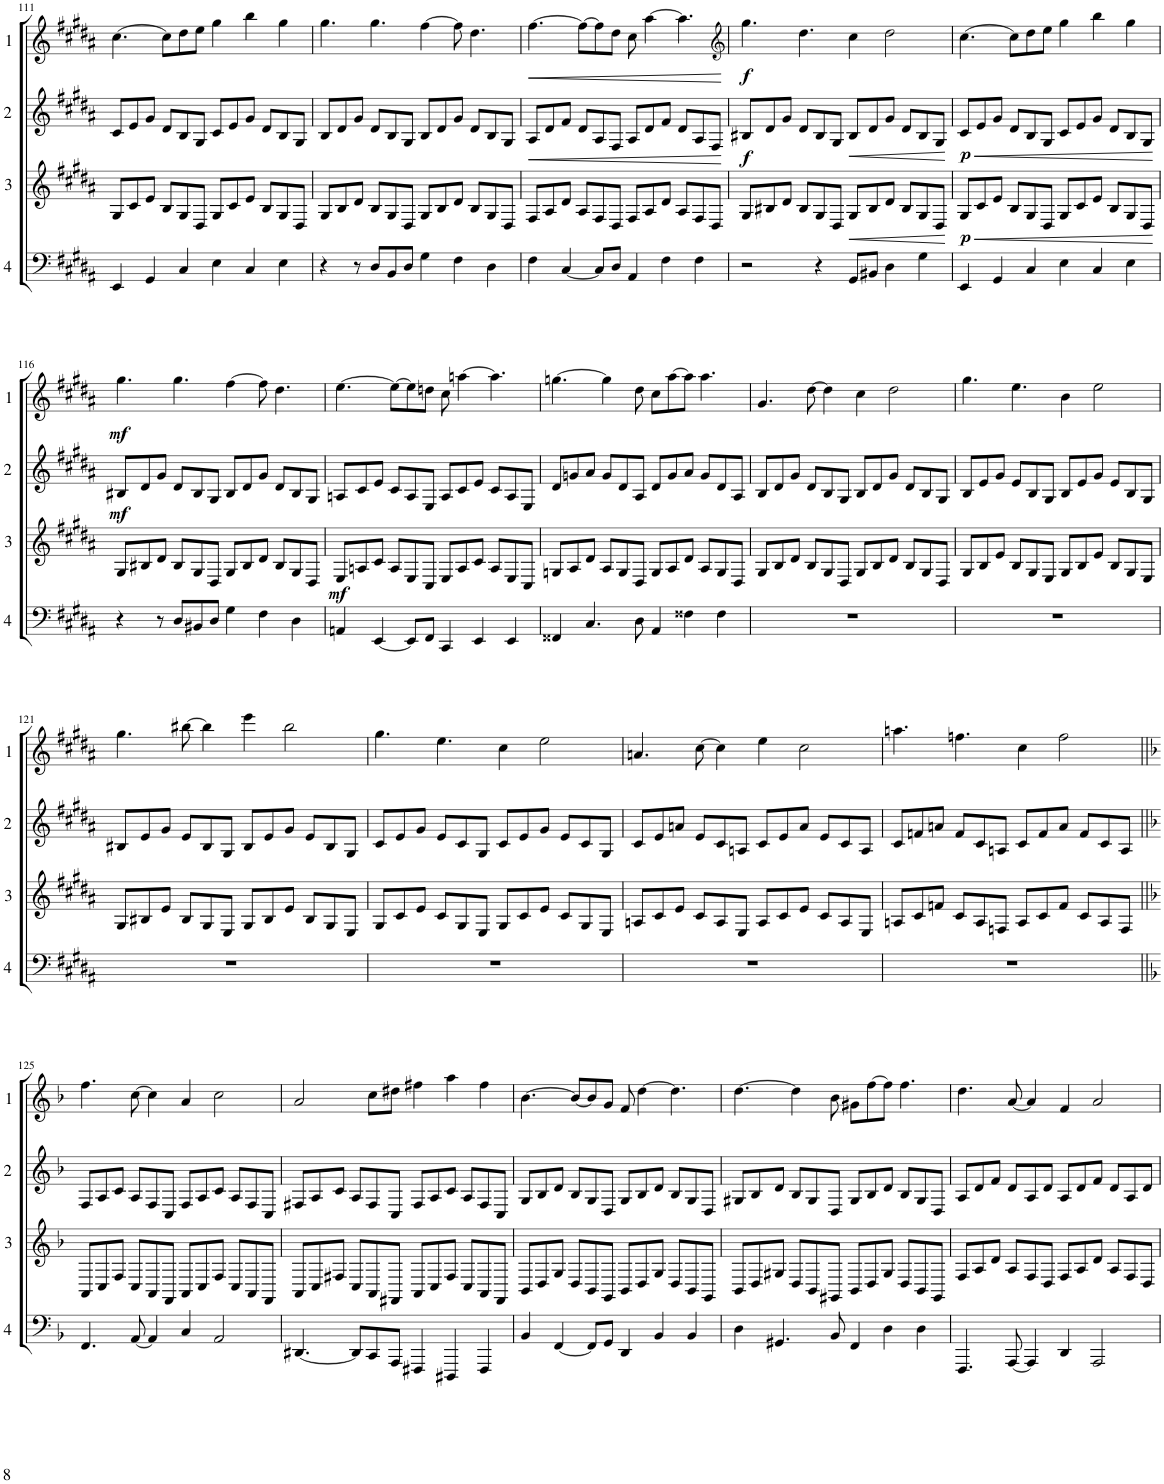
**kern	**kern	**dynam	**kern	**dynam	**kern	**dynam
*part4	*part3	*part3	*part2	*part2	*part1	*part1
*staff4	*staff3	*staff3	*staff2	*staff2	*staff1	*staff1
*I"Synth 4	*I"Synth 3	*	*I"Synth 2	*	*I"Synth 1	*
!!LO:PB:g=z
*clefF4	*clefG2	*	*clefG2	*	*clefG2	*
*k[f#c#g#d#a#]	*k[f#c#g#d#a#]	*	*k[f#c#g#d#a#]	*	*k[f#c#g#d#a#]	*
*M12/8	*M12/8	*	*M12/8	*	*M12/8	*
=111	=111	=111	=111	=111	=111	=111
4EE/	8G#/L	.	8c#/L	.	[4.cc#\	.
.	8c#/	.	8e/	.	.	.
4GG#/	8e/J	.	8g#/J	.	.	.
.	8B/L	.	8d#/L	.	8cc#\L]	.
4C#/	8G#/	.	8B/	.	8dd#\	.
.	8D#/J	.	8G#/J	.	8ee\J	.
4E\	8G#/L	.	8c#/L	.	4gg#\	.
.	8c#/	.	8e/	.	.	.
4C#/	8e/J	.	8g#/J	.	4bb\	.
.	8B/L	.	8d#/L	.	.	.
4E\	8G#/	.	8B/	.	4gg#\	.
.	8D#/J	.	8G#/J	.	.	.
=112	=112	=112	=112	=112	=112	=112
4r	8G#/L	.	8B/L	.	4.gg#\	.
.	8B/	.	8d#/	.	.	.
8r	8d#/J	.	8g#/J	.	.	.
8D#/L	8B/L	.	8d#/L	.	4.gg#\	.
8BB/	8G#/	.	8B/	.	.	.
8D#/J	8D#/J	.	8G#/J	.	.	.
4G#\	8G#/L	.	8B/L	.	[4ff#\	.
.	8B/	.	8d#/	.	.	.
4F#\	8d#/J	.	8g#/J	.	8ff#\]	.
.	8B/L	.	8d#/L	.	4.dd#\	.
4D#\	8G#/	.	8B/	.	.	.
.	8D#/J	.	8G#/J	.	.	.
=113	=113	=113	=113	=113	=113	=113
!	!	!	!	!LO:HP:b	!	!LO:HP:b
4F#\	8F#/L	.	8A#/L	<	[4.ff#\	<
.	8A#/	.	8d#/	.	.	.
[4C#/	8d#/J	.	8f#/J	.	.	.
.	8A#/L	.	8d#/L	.	8ff#\L_	.
8C#/L]	8F#/	.	8A#/	.	8ff#\]	.
8D#/J	8D#/J	.	8F#/J	.	8dd#\J	.
4AA#/	8F#/L	.	8A#/L	.	8cc#\	.
.	8A#/	.	8d#/	.	[4aa#\	.
4F#\	8d#/J	.	8f#/J	.	.	.
.	8A#/L	.	8d#/L	.	4.aa#\]	.
4F#\	8F#/	.	8A#/	.	.	.
.	8D#/J	.	8F#/J	.	.	.
.	.	.	.	[	.	[
=114	=114	=114	=114	=114	=114	=114
*	*	*	*	*	*clefG2	*
!	!	!	!	!LO:DY:b	!	!LO:DY:b
2r	8G#/L	.	8B#X/L	f	4.gg#\	f
.	8B#X/	.	8d#/	.	.	.
.	8d#/J	.	8g#/J	.	.	.
.	8B#/L	.	8d#/L	.	4.dd#\	.
4r	8G#/	.	8B#/	.	.	.
.	8D#/J	.	8G#/J	.	.	.
!	!	!LO:HP:b	!	!LO:HP:b	!	!
8GG#/L	8G#/L	<	8B#/L	<	4cc#\	.
8BB#X/J	8B#/	.	8d#/	.	.	.
4D#\	8d#/J	.	8g#/J	.	2dd#\	.
.	8B#/L	.	8d#/L	.	.	.
4G#\	8G#/	.	8B#/	.	.	.
.	8D#/J	.	8G#/J	.	.	.
.	.	[	.	[	.	.
=115	=115	=115	=115	=115	=115	=115
!	!	!LO:HP:b	!	!LO:HP:b	!	!
!	!	!LO:DY:n=1:b	!	!LO:DY:n=1:b	!	!
4EE/	8G#/L	< p	8c#/L	< p	[4.cc#\	.
.	8c#/	.	8e/	.	.	.
4GG#/	8e/J	.	8g#/J	.	.	.
.	8B/L	.	8d#/L	.	8cc#\L]	.
4C#/	8G#/	.	8B/	.	8dd#\	.
.	8D#/J	.	8G#/J	.	8ee\J	.
4E\	8G#/L	.	8c#/L	.	4gg#\	.
.	8c#/	.	8e/	.	.	.
4C#/	8e/J	.	8g#/J	.	4bb\	.
.	8B/L	.	8d#/L	.	.	.
4E\	8G#/	.	8B/	.	4gg#\	.
.	8D#/J	.	8G#/J	.	.	.
.	.	[	.	[	.	.
!!LO:LB:g=z
=116	=116	=116	=116	=116	=116	=116
!	!	!	!	!LO:DY:b	!	!LO:DY:b
4r	8G#/L	.	8B#X/L	mf	4.gg#\	mf
.	8B#X/	.	8d#/	.	.	.
8r	8d#/J	.	8g#/J	.	.	.
8D#/L	8B#/L	.	8d#/L	.	4.gg#\	.
8BB#X/	8G#/	.	8B#/	.	.	.
8D#/J	8D#/J	.	8G#/J	.	.	.
4G#\	8G#/L	.	8B#/L	.	[4ff#\	.
.	8B#/	.	8d#/	.	.	.
4F#\	8d#/J	.	8g#/J	.	8ff#\]	.
.	8B#/L	.	8d#/L	.	4.dd#\	.
4D#\	8G#/	.	8B#/	.	.	.
.	8D#/J	.	8G#/J	.	.	.
=117	=117	=117	=117	=117	=117	=117
!	!	!LO:DY:b	!	!	!	!
4AAn/	8E/L	mf	8An/L	.	[4.ee\	.
.	8An/	.	8c#/	.	.	.
[4EE/	8c#/J	.	8e/J	.	.	.
.	8A/L	.	8c#/L	.	8ee\L_	.
8EE/L]	8E/	.	8A/	.	8ee\]	.
8FF#/J	8C#/J	.	8E/J	.	8ddn\J	.
4CC#/	8E/L	.	8A/L	.	8cc#\	.
.	8A/	.	8c#/	.	[4aan\	.
4EE/	8c#/J	.	8e/J	.	.	.
.	8A/L	.	8c#/L	.	4.aa\]	.
4EE/	8E/	.	8A/	.	.	.
.	8C#/J	.	8E/J	.	.	.
=118	=118	=118	=118	=118	=118	=118
4FF##X/	8Gn/L	.	8d#/L	.	[4.ggn\	.
.	8A#/	.	8gn/	.	.	.
4.C#/	8d#/J	.	8a#/J	.	.	.
.	8A#/L	.	8g/L	.	4gg\]	.
.	8G/	.	8d#/	.	.	.
8D#\	8D#/J	.	8A#/J	.	8dd#\	.
4AA#/	8G/L	.	8d#/L	.	8cc#\L	.
.	8A#/	.	8g/	.	[8aa#\	.
4F##X\	8d#/J	.	8a#/J	.	8aa#\J]	.
.	8A#/L	.	8g/L	.	4.aa#\	.
4F##\	8G/	.	8d#/	.	.	.
.	8D#/J	.	8A#/J	.	.	.
=119	=119	=119	=119	=119	=119	=119
1.r	8G#/L	.	8B/L	.	4.g#/	.
.	8B/	.	8d#/	.	.	.
.	8d#/J	.	8g#/J	.	.	.
.	8B/L	.	8d#/L	.	[8dd#\	.
.	8G#/	.	8B/	.	4dd#\]	.
.	8D#/J	.	8G#/J	.	.	.
.	8G#/L	.	8B/L	.	4cc#\	.
.	8B/	.	8d#/	.	.	.
.	8d#/J	.	8g#/J	.	2dd#\	.
.	8B/L	.	8d#/L	.	.	.
.	8G#/	.	8B/	.	.	.
.	8D#/J	.	8G#/J	.	.	.
=120	=120	=120	=120	=120	=120	=120
1.r	8G#/L	.	8B/L	.	4.gg#\	.
.	8B/	.	8e/	.	.	.
.	8e/J	.	8g#/J	.	.	.
.	8B/L	.	8e/L	.	4.ee\	.
.	8G#/	.	8B/	.	.	.
.	8E/J	.	8G#/J	.	.	.
.	8G#/L	.	8B/L	.	4b\	.
.	8B/	.	8e/	.	.	.
.	8e/J	.	8g#/J	.	2ee\	.
.	8B/L	.	8e/L	.	.	.
.	8G#/	.	8B/	.	.	.
.	8E/J	.	8G#/J	.	.	.
!!LO:LB:g=z
=121	=121	=121	=121	=121	=121	=121
1.r	8G#/L	.	8B#X/L	.	4.gg#\	.
.	8B#X/	.	8e/	.	.	.
.	8e/J	.	8g#/J	.	.	.
.	8B#/L	.	8e/L	.	[8bb#X\	.
.	8G#/	.	8B#/	.	4bb#\]	.
.	8E/J	.	8G#/J	.	.	.
.	8G#/L	.	8B#/L	.	4eee\	.
.	8B#/	.	8e/	.	.	.
.	8e/J	.	8g#/J	.	2bb#\	.
.	8B#/L	.	8e/L	.	.	.
.	8G#/	.	8B#/	.	.	.
.	8E/J	.	8G#/J	.	.	.
=122	=122	=122	=122	=122	=122	=122
1.r	8G#/L	.	8c#/L	.	4.gg#\	.
.	8c#/	.	8e/	.	.	.
.	8e/J	.	8g#/J	.	.	.
.	8c#/L	.	8e/L	.	4.ee\	.
.	8G#/	.	8c#/	.	.	.
.	8E/J	.	8G#/J	.	.	.
.	8G#/L	.	8c#/L	.	4cc#\	.
.	8c#/	.	8e/	.	.	.
.	8e/J	.	8g#/J	.	2ee\	.
.	8c#/L	.	8e/L	.	.	.
.	8G#/	.	8c#/	.	.	.
.	8E/J	.	8G#/J	.	.	.
=123	=123	=123	=123	=123	=123	=123
1.r	8An/L	.	8c#/L	.	4.an/	.
.	8c#/	.	8e/	.	.	.
.	8e/J	.	8an/J	.	.	.
.	8c#/L	.	8e/L	.	[8cc#\	.
.	8A/	.	8c#/	.	4cc#\]	.
.	8E/J	.	8An/J	.	.	.
.	8A/L	.	8c#/L	.	4ee\	.
.	8c#/	.	8e/	.	.	.
.	8e/J	.	8a/J	.	2cc#\	.
.	8c#/L	.	8e/L	.	.	.
.	8A/	.	8c#/	.	.	.
.	8E/J	.	8A/J	.	.	.
=124	=124	=124	=124	=124	=124	=124
1.r	8An/L	.	8c#/L	.	4.aan\	.
.	8c#/	.	8fn/	.	.	.
.	8fn/J	.	8an/J	.	.	.
.	8c#/L	.	8f/L	.	4.ffn\	.
.	8A/	.	8c#/	.	.	.
.	8Fn/J	.	8An/J	.	.	.
.	8A/L	.	8c#/L	.	4cc#\	.
.	8c#/	.	8f/	.	.	.
.	8f/J	.	8a/J	.	2ff\	.
.	8c#/L	.	8f/L	.	.	.
.	8A/	.	8c#/	.	.	.
.	8F/J	.	8A/J	.	.	.
!!LO:LB:g=z
=125||	=125||	=125||	=125||	=125||	=125||	=125||
*k[b-]	*k[b-]	*	*k[b-]	*	*k[b-]	*
4.FF/	8AA/L	.	8F/L	.	4.ff\	.
.	8C/	.	8A/	.	.	.
.	8F/J	.	8c/J	.	.	.
[8AA/	8C/L	.	8A/L	.	[8cc\	.
4AA/]	8AA/	.	8F/	.	4cc\]	.
.	8FF/J	.	8C/J	.	.	.
4C/	8AA/L	.	8F/L	.	4a/	.
.	8C/	.	8A/	.	.	.
2AA/	8F/J	.	8c/J	.	2cc\	.
.	8C/L	.	8A/L	.	.	.
.	8AA/	.	8F/	.	.	.
.	8FF/J	.	8C/J	.	.	.
=126	=126	=126	=126	=126	=126	=126
[4.DD#X/	8AA/L	.	8F#X/L	.	2a/	.
.	8C/	.	8A/	.	.	.
.	8F#X/J	.	8c/J	.	.	.
8DD#/L]	8C/L	.	8A/L	.	.	.
8CC/	8AA/	.	8F#/	.	8cc\L	.
8AAA/J	8FF#X/J	.	8C/J	.	8dd#X\J	.
4FFF#X/	8AA/L	.	8F#/L	.	4ff#X\	.
.	8C/	.	8A/	.	.	.
4DDD#X/	8F#/J	.	8c/J	.	4aa\	.
.	8C/L	.	8A/L	.	.	.
4FFF#/	8AA/	.	8F#/	.	4ff#\	.
.	8FF#/J	.	8C/J	.	.	.
=127	=127	=127	=127	=127	=127	=127
4BB-/	8BB-/L	.	8G/L	.	[4.b-\	.
.	8D/	.	8B-/	.	.	.
[4FF/	8G/J	.	8d/J	.	.	.
.	8D/L	.	8B-/L	.	8b-/L_	.
8FF/L]	8BB-/	.	8G/	.	8b-/]	.
8GG/J	8GG/J	.	8D/J	.	8g/J	.
4DD/	8BB-/L	.	8G/L	.	8f/	.
.	8D/	.	8B-/	.	[4dd\	.
4BB-/	8G/J	.	8d/J	.	.	.
.	8D/L	.	8B-/L	.	4.dd\]	.
4BB-/	8BB-/	.	8G/	.	.	.
.	8GG/J	.	8D/J	.	.	.
=128	=128	=128	=128	=128	=128	=128
4D\	8BB-/L	.	8G#X/L	.	[4.dd\	.
.	8D/	.	8B-/	.	.	.
4.GG#X/	8G#X/J	.	8d/J	.	.	.
.	8D/L	.	8B-/L	.	4dd\]	.
.	8BB-/	.	8G#/	.	.	.
8BB-/	8GG#X/J	.	8D/J	.	8b-\	.
4FF/	8BB-/L	.	8G#/L	.	8g#X\L	.
.	8D/	.	8B-/	.	[8ff\	.
4D\	8G#/J	.	8d/J	.	8ff\J]	.
.	8D/L	.	8B-/L	.	4.ff\	.
4D\	8BB-/	.	8G#/	.	.	.
.	8GG#/J	.	8D/J	.	.	.
=129	=129	=129	=129	=129	=129	=129
4.FFF/	8F/L	.	8A/L	.	4.dd\	.
.	8A/	.	8d/	.	.	.
.	8d/J	.	8f/J	.	.	.
[8AAA/	8A/L	.	8d/L	.	[8a/	.
4AAA/]	8F/	.	8A/	.	4a/]	.
.	8D/J	.	8d/J	.	.	.
4DD/	8F/L	.	8A/L	.	4f/	.
.	8A/	.	8d/	.	.	.
2AAA/	8d/J	.	8f/J	.	2a/	.
.	8A/L	.	8d/L	.	.	.
.	8F/	.	8A/	.	.	.
.	8D/J	.	8d/J	.	.	.
=	=	=	=	=	=	=
*-	*-	*-	*-	*-	*-	*-
